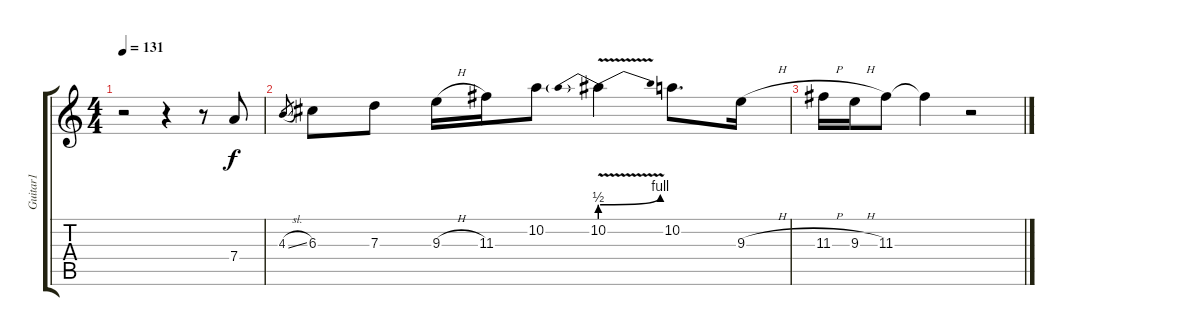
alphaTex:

\track ("Guitar1" "Guitar1") {instrument electricguitarjazz}
\staff {score tabs}
\tuning (E4 B3 G3 D3 A2 E2) {hide}
\ts (4 4)
\tempo 131
\clef g2
\ks c
r.2{dy f} r.4 r.8 7.4.8 |
4.3{sl}.8{gr} 6.3.8 7.3.8 9.3{h}.16 11.3.16 10.2.8 10.2{be (prebendbend 0 2 60 4) v}.4 10.2.8{d} 9.3{h}.16 |
11.3{h}.16 9.3{h}.16 11.3.8 11.3{t}.4 r.2
